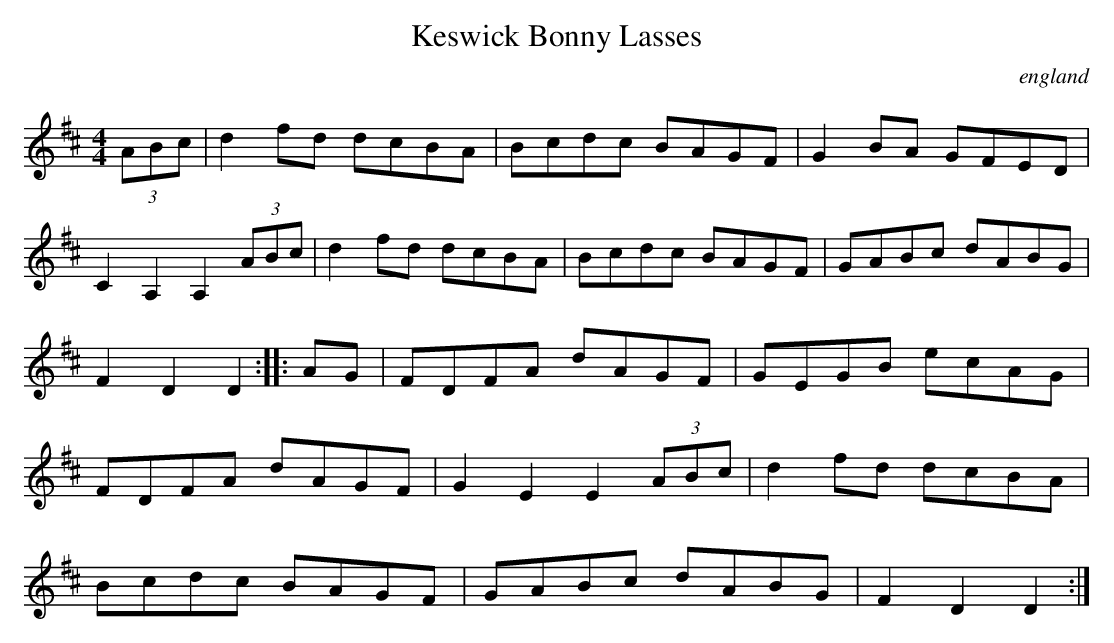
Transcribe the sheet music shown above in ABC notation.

X:1
T:Keswick Bonny Lasses
O:england
M:4/4
K:D
(3ABc|\
d2fd dcBA| Bcdc BAGF| G2BA GFED| C2A,2 A,2(3ABc|\
d2fd dcBA| Bcdc BAGF| GABc dABG| F2D2 D2::AG|\
FDFA dAGF| GEGB ecAG| FDFA dAGF| G2E2 E2(3ABc|\
d2fd dcBA| Bcdc BAGF| GABc dABG| F2D2 D2:|
